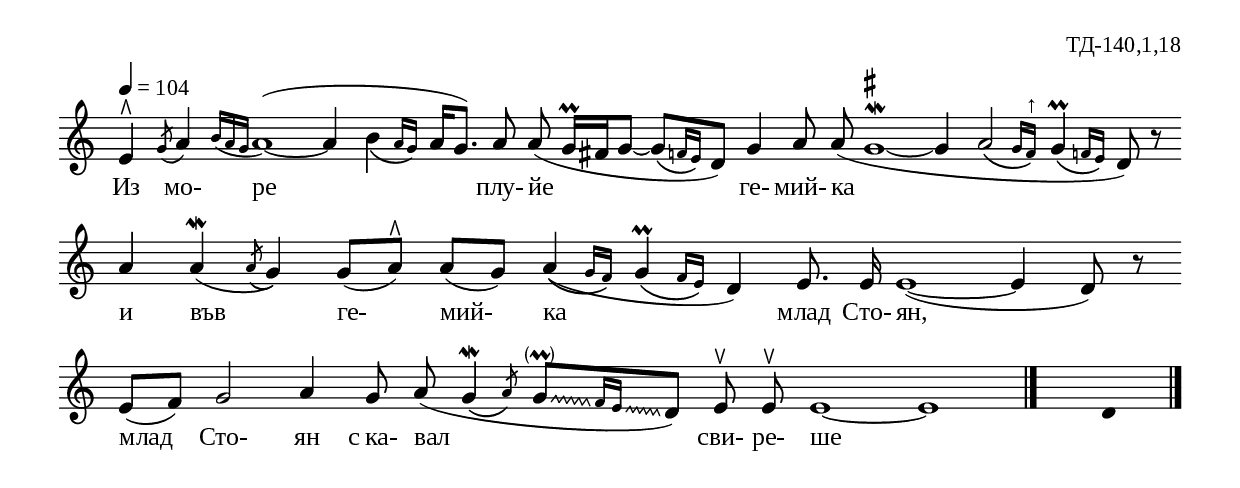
%{
td_140_1_18
%}

\include "td-preamble.ly"

\score {
\relative c' {
\tempo 4 = 104
\cadenzaOn
\phrasingSlurDown
\override Glissando #'style = #'zigzag
e4^\rtoe \acciaccatura g8 a4 \acciaccatura { b16[ a g] } 
a1(~ a4 \afterGrace b\( { a16[ g]\) } a16[ g8.]) a8 
a\noBeam( g16\prall[ fis g8]~ \afterGrace g[\( { f16[ e]\) } d8]) g4 a8
a\noBeam( g1\mordent^\markup { \sharp }~ g4 \afterGrace a2\( { g16[ f^"↑"]\) } 
\afterGrace g4^\prall\( { f!16[ e]\) } d8) r
\bar ""
a'4 a\mordent( \grace { \stdB a8\( \stdE } g4\)) g8[( a^\rtoe]) a[( g]) 
\afterGrace a4(\( { g16[ f]\) } \afterGrace g4\prall\( { f16[ e]\) } d4)
e8. e16\noBeam e1(~ e4 d8) r
\bar ""
e8[( f]) g2 a4 g8 a\noBeam( \afterGrace g4\mordent\( { \stdB a8\) \stdE } 
\parS
\noteFi \afterGrace g-\parenthesize\prall[\glissando { f16[ \noteFi e]\glissando } d8]) 
e8^\ltoe e\noBeam^\ltoe e1~ e
 \bar "|." 
s4 \fixB d
 \bar "|."  
}
\addlyrics { Из мо- ре плу- йе ге- мий- ка и във ге- мий- ка млад Сто- ян,
млад Сто- ян "с ка-" вал сви- ре- ше }
%
\layout {
   \context { 
	    \Staff \remove "Time_signature_engraver" } 
  indent = #0
  line-width = 190\mm
  ragged-right=##f
}
%
\midi { 
	\context {
		\Score tempoWholesPerMinute = #(ly:make-moment 104 4)
		}
	}
}
%
\header{
  opus = "ТД-140,1,18"
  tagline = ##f
}


